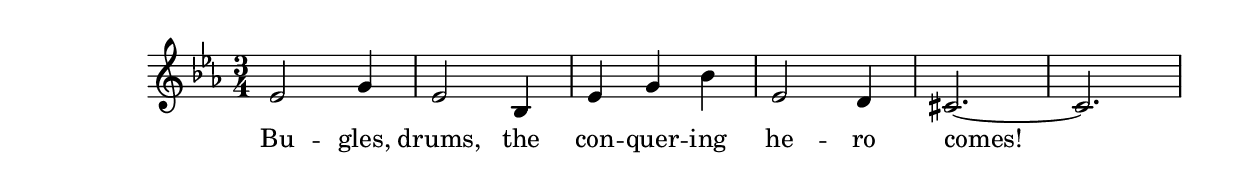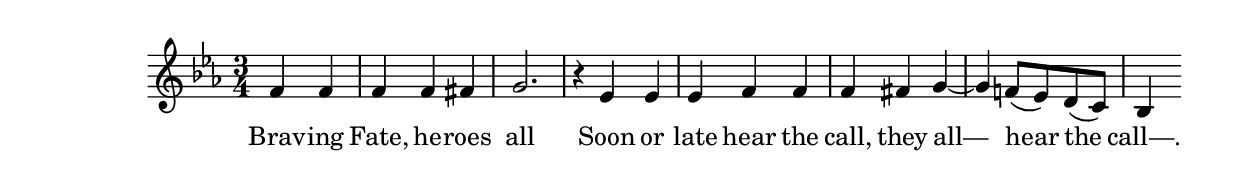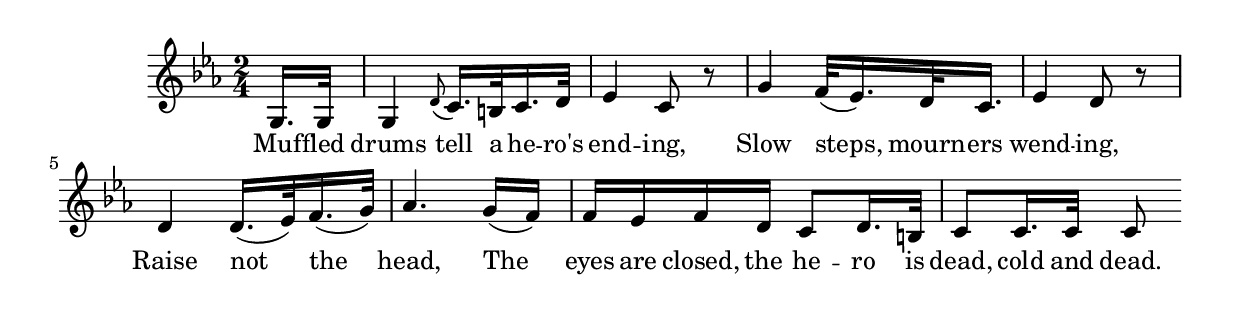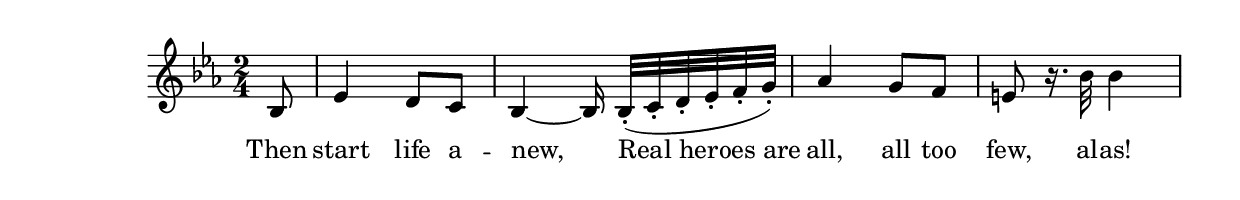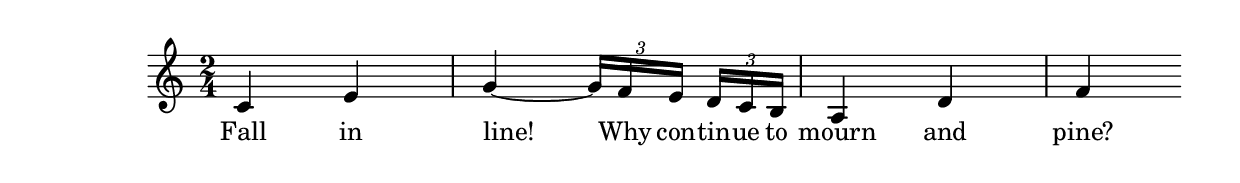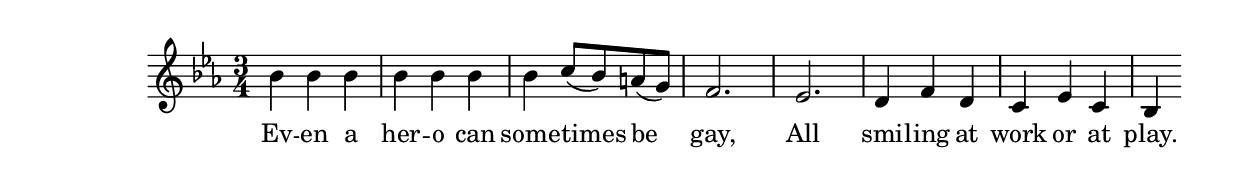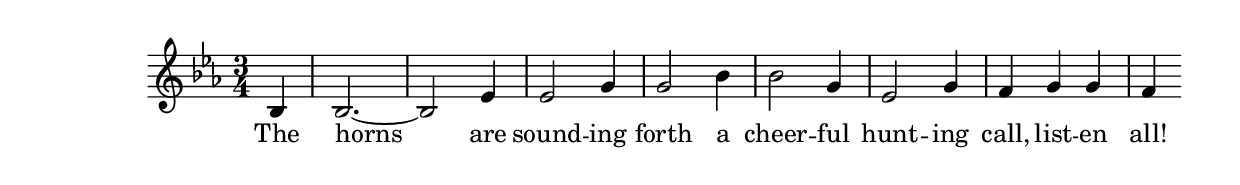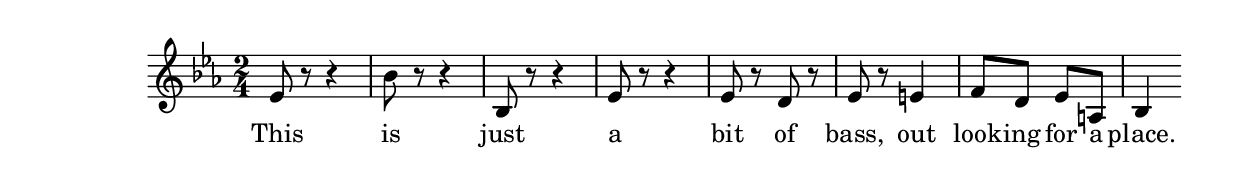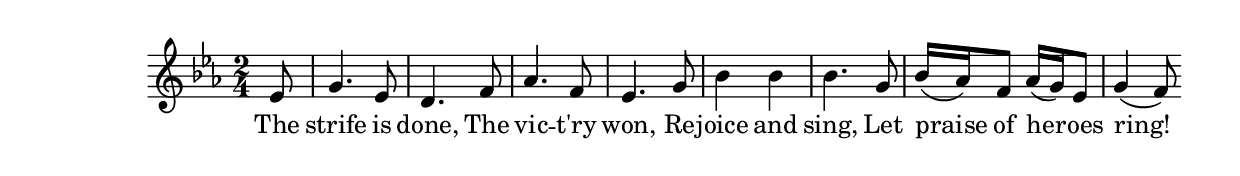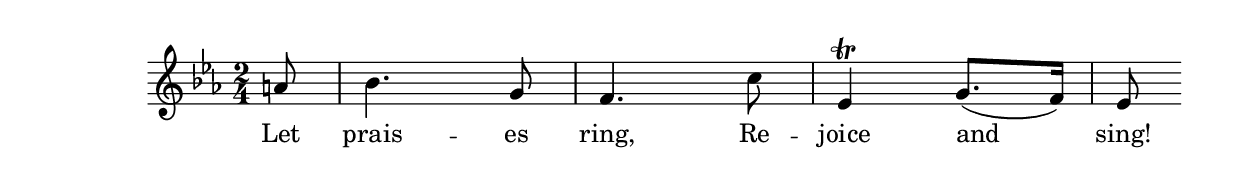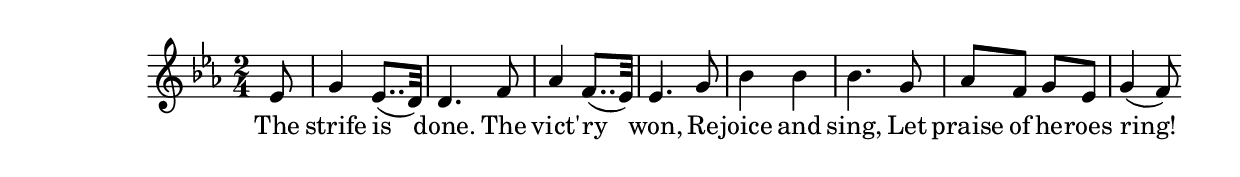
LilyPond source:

% Beethoven Symphony No. 3
\version "2.18.2"
% Melody definitions for movements of
% Beethovens's 3rd Symphony (beethoven-003)

% Movement I Melody A {{{
melody_ia = <<
    \relative c' {
        \clef "treble"
        \key ees \major
        \time 3/4
        ees2 g4 | ees2 bes4 | ees4 g bes |
        ees,2 d4 |  cis2.~ | cis2.
    }
    \addlyrics {
        Bu -- gles, drums, the con -- quer -- ing he -- ro comes!
    }
>> % }}}

% Movement I Melody B {{{
melody_ib = <<
    \relative c' {
        \clef "treble"
        \key ees \major
        \time 3/4
        \partial 2 f4 f |
        f4 f fis | g2. | r4 ees ees |
        ees4 f f | f fis g~ |
        g4 f!8( ees) d( c) | bes4
    }
    \addlyrics {
        Brav -- ing Fate, he -- roes all Soon or
        late hear the call, they all— hear the call—.
    }
>> % }}}

% Movement II Melody A {{{
melody_iia = <<
    \relative c' {
        \clef "treble"
        \key ees \major
        \time 2/4
        \partial 8 g16. g32 |
        g4 \grace d'8( c16.) b32 c16. d32 |
        ees4 c8 r8 | g'4 f32( ees16.) d32 c16. |
        ees4 d8 r8 | d4 d16.( ees32) f16.( g32) |
        aes4. g16( f16) | f16 ees f d c8 d16. b32 |
        c8 c16. c32 c8
    }
    \addlyrics {
        Muf -- fled drums tell a he -- ro's end -- ing,
        Slow steps, mourn -- ers wend -- ing, Raise not the head,
        The eyes are closed, the he -- ro is dead, cold and dead.
    }
>> % }}}

% Movement II Melody B {{{
melody_iib = <<
    \relative c' {
        \clef "treble"
        \key ees \major
        \time 2/4
        \partial 8 bes8 |
        ees4 d8 c | bes4~ bes16 bes32\staccato([ c\staccato d\staccato ees\staccato f\staccato g\staccato)] |
        aes4 g8 f | e8 r16. bes'32 bes4 |
    }
    \addlyrics {
        Then start life a -- new, Real_heroes_are all, all too few, al -- as!
    }
>> % }}}

% Movement II Melody C {{{
melody_iic = <<
    \relative c' {
        \clef "treble"
        \key c \major
        \time 2/4
        c4 e | g4~ \tuplet 3/2 { g16[ f e] } \tuplet 3/2 { d16[ c b] } |
        a4 d | f4
    }
    \addlyrics {
        Fall in line! Why con -- tin -- ue to mourn and pine?
    }
>> % }}}

% Movement III Melody A {{{
melody_iiia = <<
    \relative c' {
        \clef "treble"
        \key ees \major
        \time 3/4
        bes'4 bes bes | bes4 bes bes | bes4 c8( bes) a( g) |
        f2. | ees2. | d4 f d | c4 ees c | bes4
    }
    \addlyrics {
        Ev -- en a her -- o can some -- times be gay,
        All smi -- ling at work or at play.
    }
>> % }}}

% Movement III Melody B {{{
melody_iiib = <<
    \relative c' {
        \clef "treble"
        \key ees \major
        \time 3/4
        \partial 4 bes4 |
        bes2.~ | bes2 ees4 | ees2 g4 |
        g2 bes4 | bes2 g4 | ees2 g4 |
        f4 g g | f4
    }
    \addlyrics {
        The horns are sound -- ing forth a
        cheer -- ful hunt -- ing call, list -- en all!
    }
>> % }}}

% Movement IV Melody A {{{
melody_iva = <<
    \relative c' {
        \clef "treble"
        \key ees \major
        \time 2/4
        ees8 r8 r4 | bes'8 r8 r4 | bes,8 r8 r4 |
        ees8 r8 r4 | ees8 r8 d8 r8 | ees8 r8 e4 |
        f8 d ees a, | bes4
    }
    \addlyrics {
        This is just a bit of bass, out look -- ing for a place.
    }
>> % }}}

% Movement IV Melody B {{{
melody_ivb = <<
    \relative c' {
        \clef "treble"
        \key ees \major
        \time 2/4
        \partial 8 ees8 |
        g4. ees8 | d4. f8 | aes4. f8 | ees4. g8 |
        bes4 bes | bes4. g8 | bes16( aes) f8 aes16( g) ees8 |
        g4( f8)
    }
    \addlyrics {
        The strife is done, The vic -- t'ry won, Re -- joice and
        sing, Let praise of he -- roes ring!
    }
>> % }}}

% Movement IV Melody C {{{
melody_ivc = <<
    \relative c'' {
        \clef "treble"
        \key ees \major
        \time 2/4
        \partial 8 a8 |
        bes4. g8 | f4. c'8 | ees,4\trill g8.( f16) | ees8
    }
    \addlyrics {
        Let prais -- es ring, Re -- joice and sing!
    }
>> % }}}

% Movement IV Melody D {{{
melody_ivd = <<
    \relative c' {
        \clef "treble"
        \key ees \major
        \time 2/4
        \partial 8 ees8 |
        g4 ees8..( d32) | d4. f8 | aes4 f8..( ees32) |
        ees4. g8 | bes4 bes | bes4. g8 | aes8 f g ees |
        g4( f8)
    }
    \addlyrics {
        The strife is done. The vict' -- ry won, Re -- joice
        and sing, Let praise of he -- roes ring!
    }
>> % }}}


\paper { oddFooterMarkup = ##f }
\layout { ragged-right = ##f }

\book { \bookOutputSuffix "1a" \melody_ia }
\book { \bookOutputSuffix "1b" \melody_ib }
\book { \bookOutputSuffix "2a" \melody_iia }
\book { \bookOutputSuffix "2b" \melody_iib }
\book { \bookOutputSuffix "2c" \melody_iic }
\book { \bookOutputSuffix "3a" \melody_iiia }
\book { \bookOutputSuffix "3b" \melody_iiib }
\book { \bookOutputSuffix "4a" \melody_iva }
\book { \bookOutputSuffix "4b" \melody_ivb }
\book { \bookOutputSuffix "4c" \melody_ivc }
\book { \bookOutputSuffix "4d" \melody_ivd }

